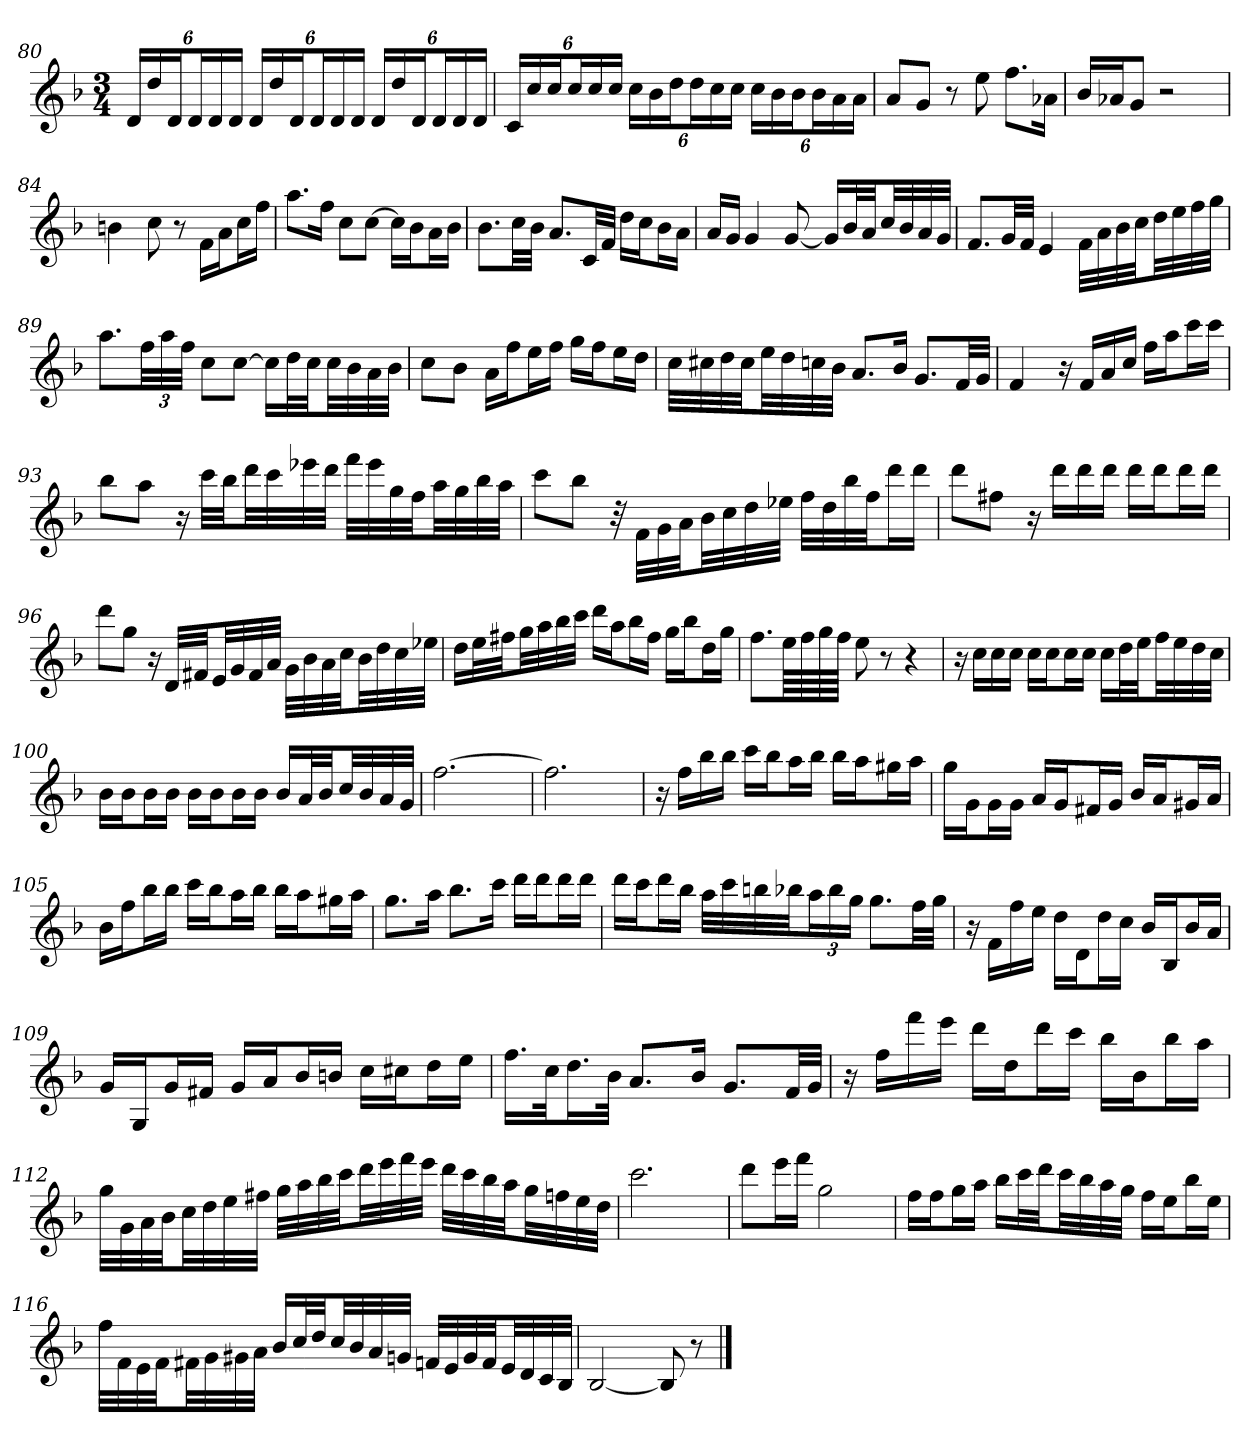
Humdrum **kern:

**kern
*part1
*staff1
*clefG2
*k[b-]
*F:
*M3/4
=80
24d/LL
24dd/
24d/J
24d/L
24d/
24d/JJ
24d/LL
24dd/
24d/J
24d/L
24d/
24d/JJ
24d/LL
24dd/
24d/J
24d/L
24d/
24d/JJ
=81
24c/LL
24cc/
24cc/J
24cc/L
24cc/
24cc/JJ
24cc\LL
24b-\
24dd\J
24dd\L
24cc\
24cc\JJ
24cc\LL
24b-\
24b-\J
24b-\L
24a\
24a\JJ
=82
8a/L
8g/J
8r
8ee
8.ff\L
16a-X\Jk
=83
16b-/LL
16a-X/J
8g/J
2r
=84
4bn
8cc
8r
16f\LL
16a\J
16cc\L
16ff\JJ
=85
8.aa\L
16ff\Jk
8cc\L
[8cc\J
16cc\LL]
16b-\J
16a\L
16b-\JJ
=86
8.b-\L
32cc\LL
32b-\JJJ
8.a/L
32c/LL
32f/JJJ
16dd\LL
16cc\J
16b-\L
16a\JJ
=87
16a/LL
16g/JJ
4g
[8g:
16g:/LL]
32b-/L
32a/JJ
32cc/LL
32b-/
32a/
32g/JJJ
=88
8.f/L
32g/LL
32f/JJJ
4e
32f\LLL
32a\
32b-\
32cc\JJ
32dd\LL
32ee\
32ff\
32gg\JJJ
=89
8.aa\L
48ff\LL
48aa\
48ff\JJJ
8cc\L
[8cc\J
16cc\LL]
32dd\L
32cc\JJ
32cc\LL
32b-\
32a\
32b-\JJJ
=90
8cc\L
8b-\J
16a\LL
16ff\J
16ee\L
16ff\JJ
16gg\LL
16ff\J
16ee\L
16dd\JJ
=91
32cc\LLL
32cc#X\
32dd\
32cc#\JJ
32ee\LL
32dd\
32ccn\
32b-\JJJ
8.a/L
16b-/Jk
8.g/L
32f/LL
32g/JJJ
=92
4f
16r
16f/LL
16a/
16cc/JJ
16ff\LL
16aa\J
16ccc\L
16ccc\JJ
=93
8bb-\L
8aa\J
16r
32ccc\LLL
32bb-\JJ
32ddd\LL
32ccc\
32eee-X\
32ddd\JJJ
32fff\LLL
32eee-\
32gg\
32ff\JJ
32aa\LL
32gg\
32bb-\
32aa\JJJ
=94
8ccc\L
8bb-\J
32r
32f\LLL
32g\
32a\JJ
32b-\LL
32cc\
32dd\
32ee-X\JJJ
32ff\LLL
32dd\
32bb-\
32ff\JJ
16ddd\L
16ddd\JJ
=95
8ddd\L
8ff#X\J
16r
16ddd\LL
16ddd\
16ddd\JJ
16ddd\LL
16ddd\J
16ddd\L
16ddd\JJ
=96
8ddd\L
8gg\J
16r
32d/LLL
32f#X/JJ
32e/LL
32g/
32f#/
32a/JJJ
32g\LLL
32b-\
32a\
32cc\JJ
32b-\LL
32dd\
32cc\
32ee-X\JJJ
=97
16dd\LL
32ee\L
32ff#X\JJ
32gg\LL
32aa\
32bb-\
32ccc\JJJ
16ddd\LL
16aa\J
16bb-\L
16ff#\JJ
16gg\LL
16bb-\J
16dd\L
16gg\JJ
=98
8.ff\L
64ee\LLL
64ff\
64gg\
64ff\JJJJ
8ee
8r
4r
=99
16r
16cc\LL
16cc\
16cc\JJ
16cc\LL
16cc\J
16cc\L
16cc\JJ
16cc\LL
32dd\L
32ee\JJ
32ff\LL
32ee\
32dd\
32cc\JJJ
=100
16b-\LL
16b-\J
16b-\L
16b-\JJ
16b-\LL
16b-\J
16b-\L
16b-\JJ
16b-/LL
32a/L
32b-/JJ
32cc/LL
32b-/
32a/
32g/JJJ
=101
[2.ff
=102
2.ff]
=103
16r
16ff\LL
16bb-\
16bb-\JJ
16ccc\LL
16bb-\J
16aa\L
16bb-\JJ
16bb-\LL
16aa\J
16gg#X\L
16aa\JJ
=104
16gg\LL
16g\J
16g\L
16g\JJ
16a/LL
16g/J
16f#X/L
16g/JJ
16b-/LL
16a/J
16g#X/L
16a/JJ
=105
16b-\LL
16ff\J
16bb-\L
16bb-\JJ
16ccc\LL
16bb-\J
16aa\L
16bb-\JJ
16bb-\LL
16aa\J
16gg#X\L
16aa\JJ
=106
8.gg\L
16aa\Jk
8.bb-\L
16ccc\Jk
16ddd\LL
16ddd\J
16ddd\L
16ddd\JJ
=107
16ddd\LL
16ccc\J
16ddd\L
16bb-\JJ
32aa\LLL
32ccc\
32bbn\
32bb-X\JJ
24aa\L
24bb-\
24gg\JJ
8.gg\L
32ff\LL
32gg\JJJ
=108
16r
16f\LL
16ff\
16ee\JJ
16dd\LL
16d\J
16dd\L
16cc\JJ
16b-/LL
16B-/J
16b-/L
16a/JJ
=109
16g/LL
16G/J
16g/L
16f#X/JJ
16g/LL
16a/J
16b-/L
16bn/JJ
16cc\LL
16cc#X\J
16dd\L
16ee\JJ
=110
16.ff\LL
32cc\Jk
16.dd\L
32b-\JJk
8.a/L
16b-/Jk
8.g/L
32f/LL
32g/JJJ
=111
16r
16ff\LL
16fff\
16eee\JJ
16ddd\LL
16dd\J
16ddd\L
16ccc\JJ
16bb-\LL
16b-\J
16bb-\L
16aa\JJ
=112
32gg\LLL
32g\
32a\
32b-\JJ
32cc\LL
32dd\
32ee\
32ff#X\JJJ
32gg\LLL
32aa\
32bb-\
32ccc\JJ
32ddd\LL
32eee\
32fff\
32eee\JJJ
32ddd\LLL
32ccc\
32bb-\
32aa\JJ
32gg\LL
32ffn\
32ee\
32dd\JJJ
=113
2.ccc:
=114
8ddd\L
16eee\L
16fff\JJ
2gg
=115
16ff\LL
16ff\J
16gg\L
16aa\JJ
16bb-\LL
32ccc\L
32ddd\JJ
32ccc\LL
32bb-\
32aa\
32gg\JJJ
16ff\LL
16ee\J
16bb-\L
16ee\JJ
=116
32ff\LLL
32f\
32e\
32f\JJ
32f#X\LL
32g\
32g#X\
32a\JJJ
16b-/LL
32cc/L
32dd/JJ
32cc/LL
32b-/
32a/
32gn/JJJ
32fn/LLL
32e/
32g/
32f/JJ
32e/LL
32d/
32c/
32B-/JJJ
=117
[2B-
8B-]
8r
==
*-
